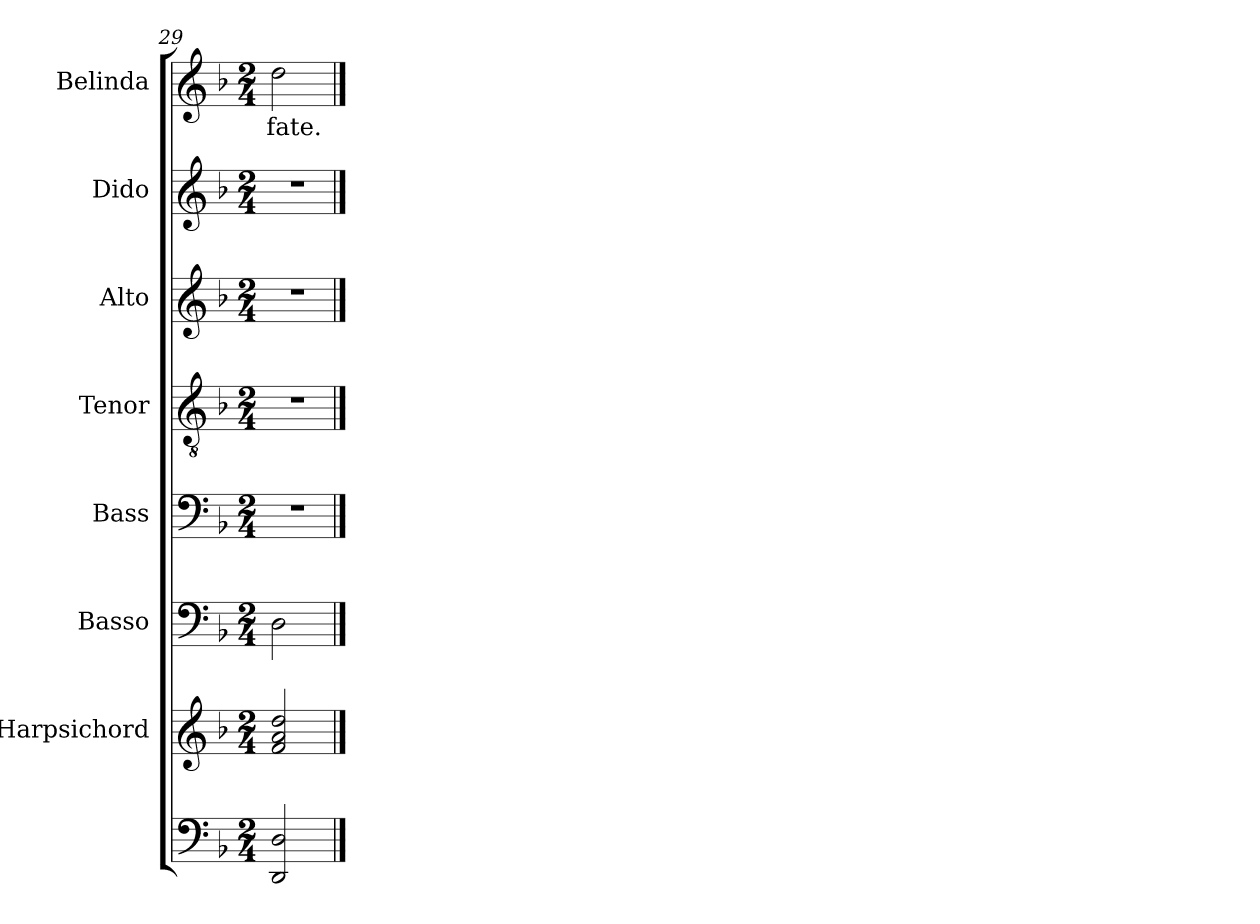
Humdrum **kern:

**kern	**kern	**kern	**kern	**kern	**kern	**kern	**kern	**text
*part8	*part7	*part6	*part5	*part4	*part3	*part2	*part1	*part1
*staff8	*staff7	*staff6	*staff5	*staff4	*staff3	*staff2	*staff1	*staff1
*	*I"Harpsichord	*I"Basso	*I"Bass	*I"Tenor	*I"Alto	*I"Dido	*I"Belinda	*
*	*	*	*I'B.	*I'T.	*I'A.	*	*	*
*clefF4	*clefG2	*clefF4	*clefF4	*clefGv2	*clefG2	*clefG2	*clefG2	*
*	*	*	*	*ITrd7c12	*	*	*	*
*k[b-]	*k[b-]	*k[b-]	*k[b-]	*k[b-]	*k[b-]	*k[b-]	*k[b-]	*
*F:	*F:	*F:	*F:	*F:	*F:	*F:	*F:	*
*M2/4	*M2/4	*M2/4	*M2/4	*M2/4	*M2/4	*M2/4	*M2/4	*
=29	=29	=29	=29	=29	=29	=29	=29	=29
!	!	!	!LO:N:vis=1	!LO:N:vis=1	!LO:N:vis=1	!LO:N:vis=1	!	!
!	!	!	!	!	!	!	!	!LO:LY:b:color=#000000
2DDi/ 2Di	2fi/ 2ai 2ddi	2Di\	2r	2r	2r	2r	2ddi\	fate.
==	==	==	==	==	==	==	==	==
*-	*-	*-	*-	*-	*-	*-	*-	*-
